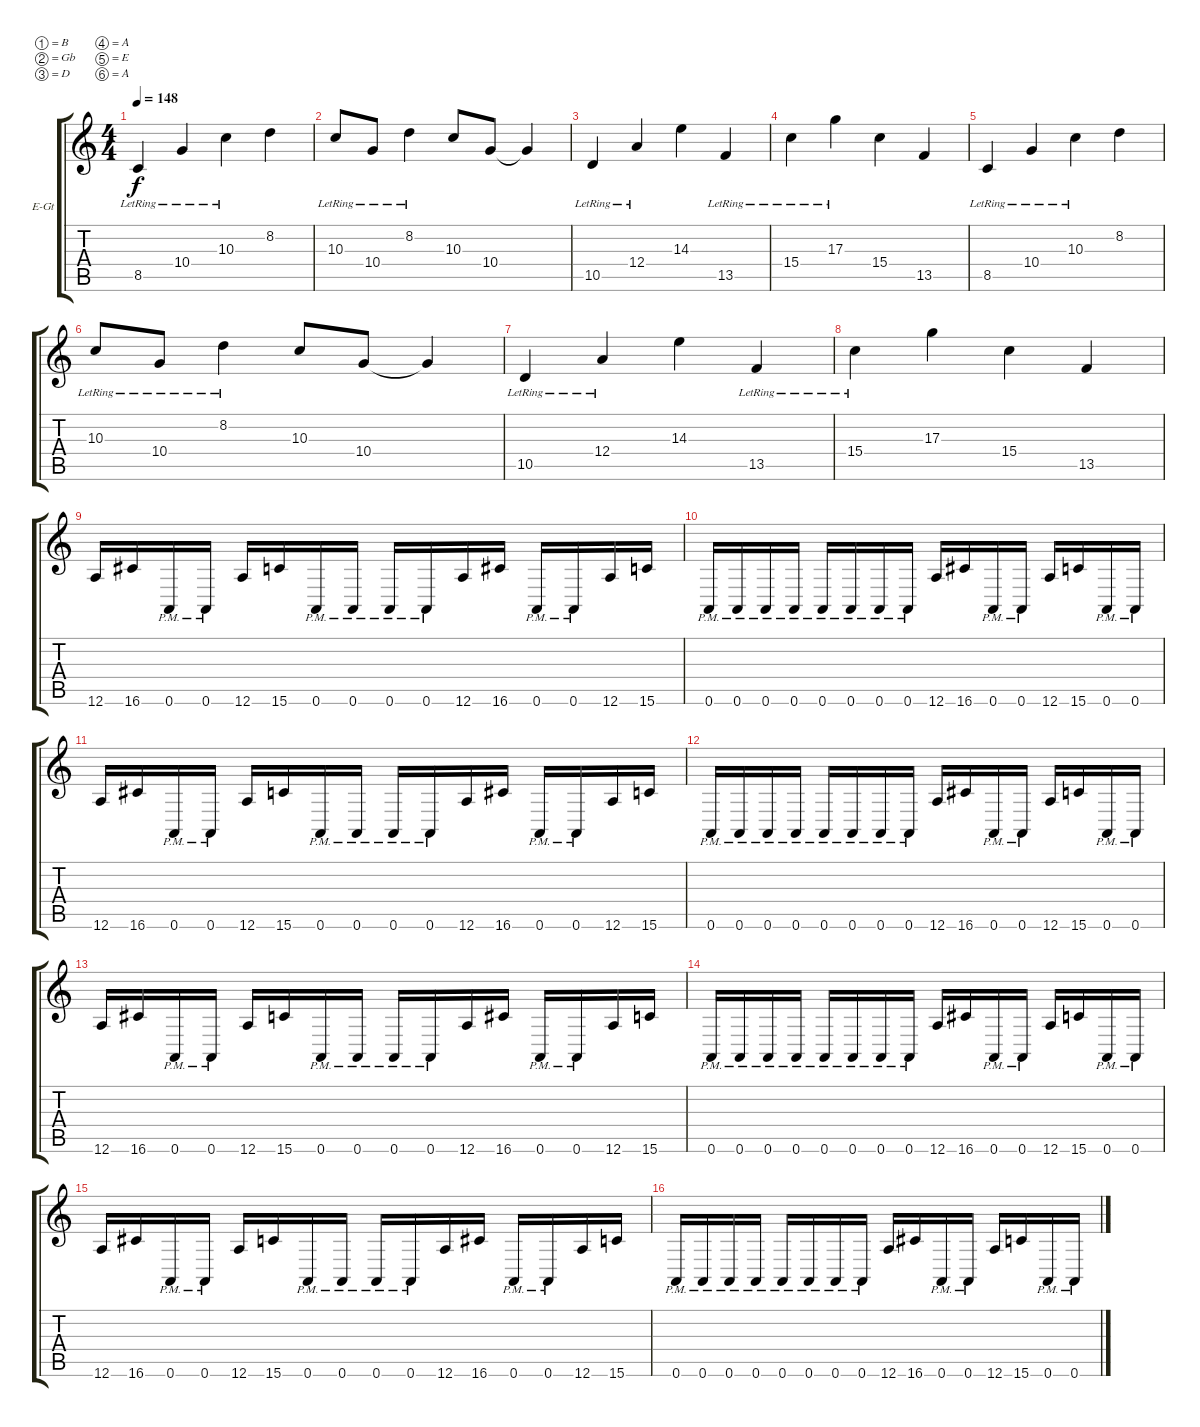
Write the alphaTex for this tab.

\bracketExtendMode groupsimilarinstruments
\firstSystemTrackNameOrientation horizontal
\otherSystemsTrackNameOrientation horizontal
\track ("[ALEX]" "E-Gt") {instrument distortionguitar}
\staff {score tabs}
\tuning (B3 Gb3 D3 A2 E2 A1)
\ts (4 4)
\tempo 148
\clef g2
\ks c
8.5{lr}.4{dy f} 10.4{lr}.4 10.3{lr}.4 8.2.4 |
10.3{lr}.8 10.4{lr}.8 8.2{lr}.4 10.3.8 10.4.8 10.4{t}.4 |
10.5{lr}.4 12.4{lr}.4 14.3.4 13.5{lr}.4 |
15.4{lr}.4 17.3{lr}.4 15.4.4 13.5.4 |
8.5{lr}.4 10.4{lr}.4 10.3{lr}.4 8.2.4 |
10.3{lr}.8 10.4{lr}.8 8.2{lr}.4 10.3.8 10.4.8 10.4{t}.4 |
10.5{lr}.4 12.4{lr}.4 14.3.4 13.5{lr}.4 |
15.4{lr}.4 17.3.4 15.4.4 13.5.4 |
12.6.16 16.6.16 0.6{pm}.16 0.6{pm}.16 12.6.16 15.6.16 0.6{pm}.16 0.6{pm}.16 0.6{pm}.16 0.6{pm}.16 12.6.16 16.6.16 0.6{pm}.16 0.6{pm}.16 12.6.16 15.6.16 |
0.6{pm}.16 0.6{pm}.16 0.6{pm}.16 0.6{pm}.16 0.6{pm}.16 0.6{pm}.16 0.6{pm}.16 0.6{pm}.16 12.6.16 16.6.16 0.6{pm}.16 0.6{pm}.16 12.6.16 15.6.16 0.6{pm}.16 0.6{pm}.16 |
12.6.16 16.6.16 0.6{pm}.16 0.6{pm}.16 12.6.16 15.6.16 0.6{pm}.16 0.6{pm}.16 0.6{pm}.16 0.6{pm}.16 12.6.16 16.6.16 0.6{pm}.16 0.6{pm}.16 12.6.16 15.6.16 |
0.6{pm}.16 0.6{pm}.16 0.6{pm}.16 0.6{pm}.16 0.6{pm}.16 0.6{pm}.16 0.6{pm}.16 0.6{pm}.16 12.6.16 16.6.16 0.6{pm}.16 0.6{pm}.16 12.6.16 15.6.16 0.6{pm}.16 0.6{pm}.16 |
12.6.16 16.6.16 0.6{pm}.16 0.6{pm}.16 12.6.16 15.6.16 0.6{pm}.16 0.6{pm}.16 0.6{pm}.16 0.6{pm}.16 12.6.16 16.6.16 0.6{pm}.16 0.6{pm}.16 12.6.16 15.6.16 |
0.6{pm}.16 0.6{pm}.16 0.6{pm}.16 0.6{pm}.16 0.6{pm}.16 0.6{pm}.16 0.6{pm}.16 0.6{pm}.16 12.6.16 16.6.16 0.6{pm}.16 0.6{pm}.16 12.6.16 15.6.16 0.6{pm}.16 0.6{pm}.16 |
12.6.16 16.6.16 0.6{pm}.16 0.6{pm}.16 12.6.16 15.6.16 0.6{pm}.16 0.6{pm}.16 0.6{pm}.16 0.6{pm}.16 12.6.16 16.6.16 0.6{pm}.16 0.6{pm}.16 12.6.16 15.6.16 |
0.6{pm}.16 0.6{pm}.16 0.6{pm}.16 0.6{pm}.16 0.6{pm}.16 0.6{pm}.16 0.6{pm}.16 0.6{pm}.16 12.6.16 16.6.16 0.6{pm}.16 0.6{pm}.16 12.6.16 15.6.16 0.6{pm}.16 0.6{pm}.16
